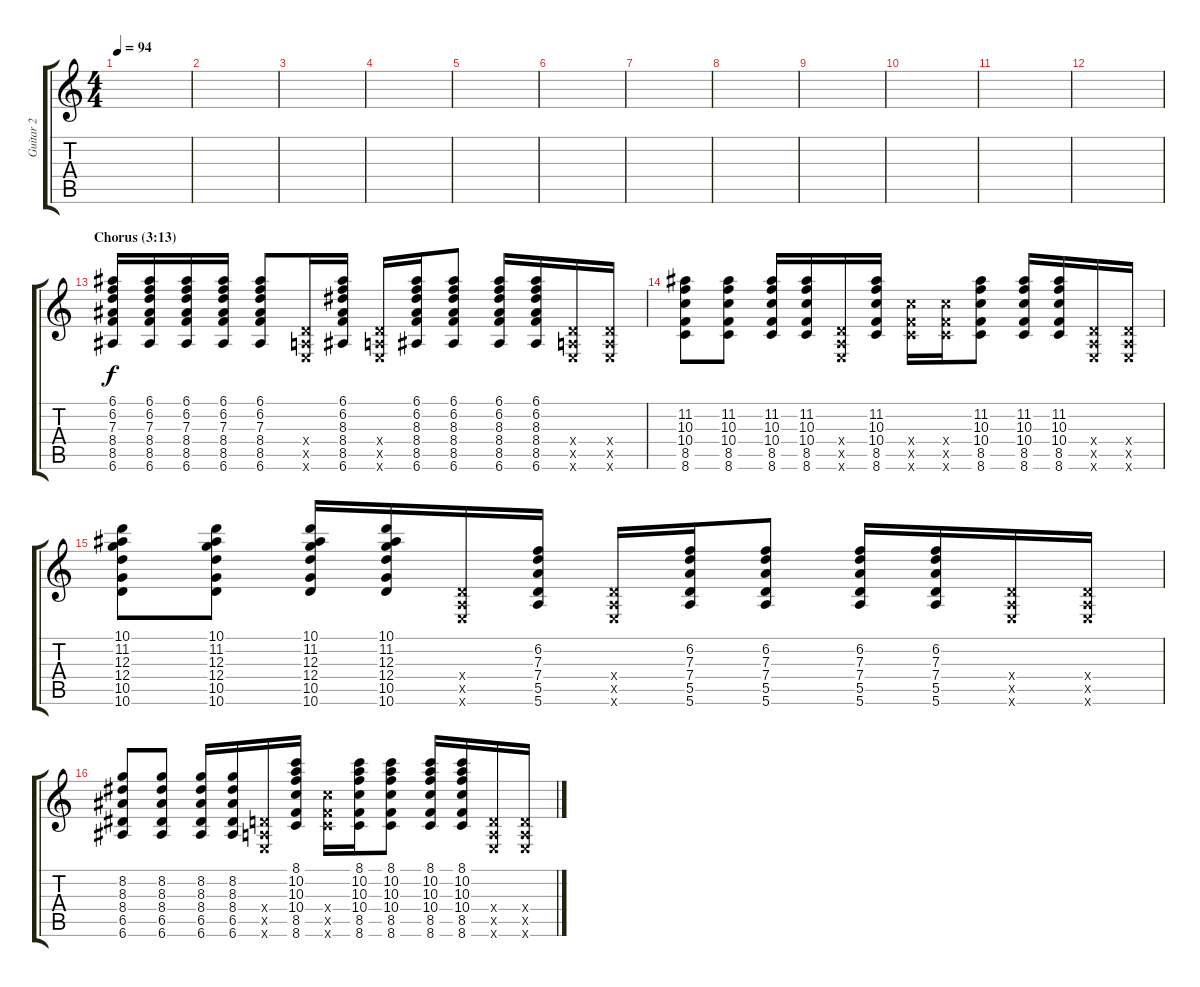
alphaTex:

\track ("Guitar 2" "Guitar 2") {instrument distortionguitar}
\staff {score tabs}
\tuning (E4 B3 G3 D3 A2 E2) {hide}
\ts (4 4)
\tempo 94
\clef g2
\ks c
|
|
|
|
|
|
|
|
|
|
|
|
\section ("" "Chorus (3:13)")
(6.1 6.2 7.3 8.4 8.5 6.6).16 (6.1 6.2 7.3 8.4 8.5 6.6).16 (6.1 6.2 7.3 8.4 8.5 6.6).16 (6.1 6.2 7.3 8.4 8.5 6.6).16 (6.1 6.2 7.3 8.4 8.5 6.6).8 (0.4{x} 0.5{x} 0.6{x}).16 (6.1 6.2 8.3 8.4 8.5 6.6).16 (0.4{x} 0.5{x} 0.6{x}).16 (6.1 6.2 8.3 8.4 8.5 6.6).16 (6.1 6.2 8.3 8.4 8.5 6.6).8 (6.1 6.2 8.3 8.4 8.5 6.6).16 (6.1 6.2 8.3 8.4 8.5 6.6).16 (0.4{x} 0.5{x} 0.6{x}).16 (0.4{x} 0.5{x} 0.6{x}).16 |
(11.2 10.3 10.4 8.5 8.6).8 (11.2 10.3 10.4 8.5 8.6).8 (11.2 10.3 10.4 8.5 8.6).16 (11.2 10.3 10.4 8.5 8.6).16 (0.4{x} 0.5{x} 0.6{x}).16 (11.2 10.3 10.4 8.5 8.6).16 (10.4{x} 8.5{x} 8.6{x}).16 (10.4{x} 8.5{x} 8.6{x}).16 (11.2 10.3 10.4 8.5 8.6).8 (11.2 10.3 10.4 8.5 8.6).16 (11.2 10.3 10.4 8.5 8.6).16 (0.4{x} 0.5{x} 0.6{x}).16 (0.4{x} 0.5{x} 0.6{x}).16 |
(10.1 11.2 12.3 12.4 10.5 10.6).8 (10.1 11.2 12.3 12.4 10.5 10.6).8 (10.1 11.2 12.3 12.4 10.5 10.6).16 (10.1 11.2 12.3 12.4 10.5 10.6).16 (0.4{x} 0.5{x} 0.6{x}).16 (6.2 7.3 7.4 5.5 5.6).16 (0.4{x} 0.5{x} 0.6{x}).16 (6.2 7.3 7.4 5.5 5.6).16 (6.2 7.3 7.4 5.5 5.6).8 (6.2 7.3 7.4 5.5 5.6).16 (6.2 7.3 7.4 5.5 5.6).16 (0.4{x} 0.5{x} 0.6{x}).16 (0.4{x} 0.5{x} 0.6{x}).16 |
(8.2 8.3 8.4 6.5 6.6).8 (8.2 8.3 8.4 6.5 6.6).8 (8.2 8.3 8.4 6.5 6.6).16 (8.2 8.3 8.4 6.5 6.6).16 (0.4{x} 0.5{x} 0.6{x}).16 (8.1 10.2 10.3 10.4 8.5 8.6).16 (10.4{x} 8.5{x} 8.6{x}).16 (8.1 10.2 10.3 10.4 8.5 8.6).16 (8.1 10.2 10.3 10.4 8.5 8.6).8 (8.1 10.2 10.3 10.4 8.5 8.6).16 (8.1 10.2 10.3 10.4 8.5 8.6).16 (0.4{x} 0.5{x} 0.6{x}).16 (0.4{x} 0.5{x} 0.6{x}).16
